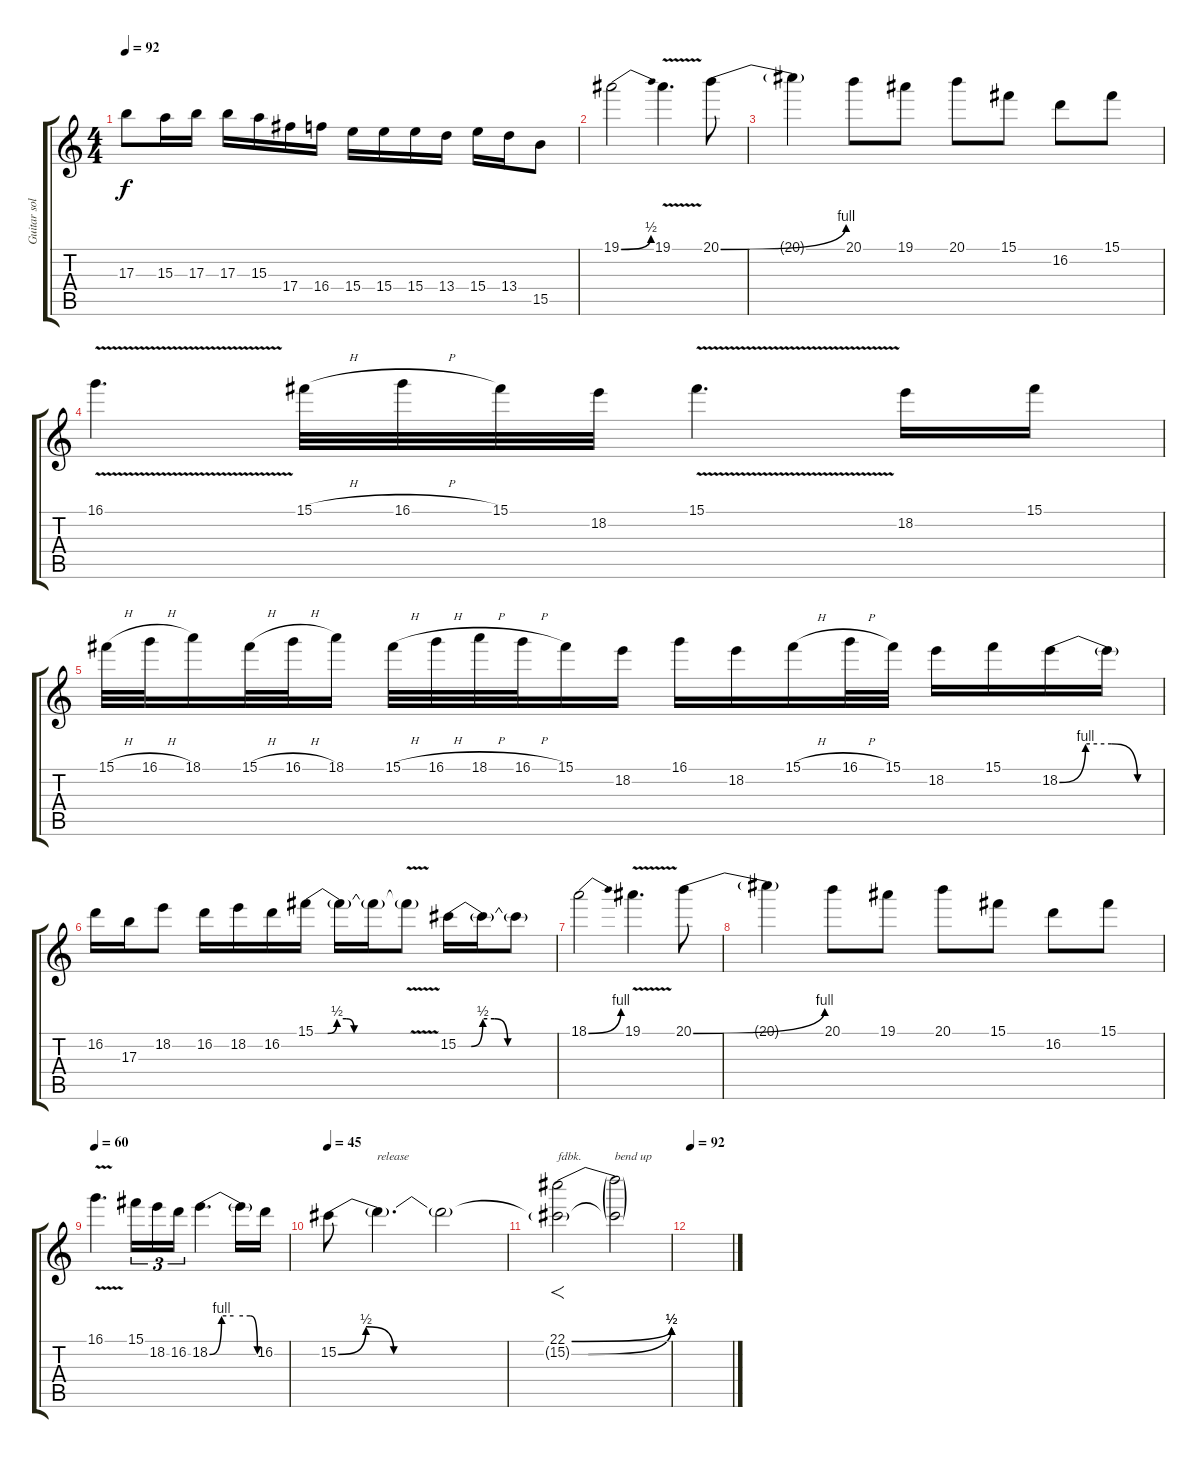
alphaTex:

\track ("Guitar solo1 (Slash)" "Guitar sol") {instrument overdrivenguitar}
\staff {score tabs}
\tuning (Eb4 Bb3 Gb3 Db3 Ab2 Eb2) {hide}
\ts (4 4)
\tempo 92
\clef g2
\ks c
17.3{t}.8{dy f} 15.3.16 17.3.16 17.3.16 15.3.16 17.4.16 16.4.16 15.4.16 15.4.16 15.4.16 13.4.16 15.4.16 13.4.16 15.5.8 |
19.1{be (bend 0 0 60 2)}.2 19.1{v}.4{d} 20.1{be (bend 0 0 60 4)}.8 |
20.1{t}.4 20.1.8 19.1.8 20.1.8 15.1.8 16.2.8 15.1.8 |
16.1{v}.4{d} 15.1{h}.32 16.1{h}.32 15.1.32 18.2.32 15.1{v}.4{d} 18.2.16 15.1.16 |
15.1{h}.32 16.1{h}.32 18.1.16 15.1{h}.32 16.1{h}.32 18.1.16 15.1{h}.32 16.1{h}.32 18.1{h}.32 16.1{h}.32 15.1.16 18.2.16 16.1.16 18.2.16 15.1{h}.16 16.1{h}.32 15.1.32 18.2.16 15.1.16 18.2{be (custom 0 0 15 4 30 4 45 0 60 0)}.16 18.2{t}.16 |
16.2.16 17.3.16 18.2.8 16.2.16 18.2.16 16.2.16 15.1{be (custom 0 0 8 0 14 2 20 2 25 0 60 0)}.16 15.1{t}.16 15.1{t}.16 15.1{v t}.8 15.2{be (custom 0 0 8 0 15 2 22 2 30 0 60 0)}.16 15.2{t}.16 15.2{t}.8 |
18.1{be (bend 0 0 60 4)}.2 19.1{v}.4{d} 20.1{be (bend 0 0 60 4)}.8 |
20.1{t}.4 20.1.8 19.1.8 20.1.8 15.1.8 16.2.8 15.1.8 |
\tempo 60
16.1{v}.4{d} 15.1.16{tu (3 2)} 18.2.16{tu (3 2)} 16.2.16{tu (3 2)} 18.2{be (custom 0 0 15 4 30 4 51 4 60 0)}.4{d} 18.2{t}.16 16.2.16 |
\tempo 45
15.2{be (custom 0 0 5 2 10 0 45 0 60 2)}.8 15.2{t}.4{d txt "release"} 15.2{t}.2 |
(22.1{be (bend 0 0 60 2)} 15.2{t}).2{f txt "fdbk."} (22.1{t} 15.2{t}).2{txt "bend up"} |
\tempo 92
